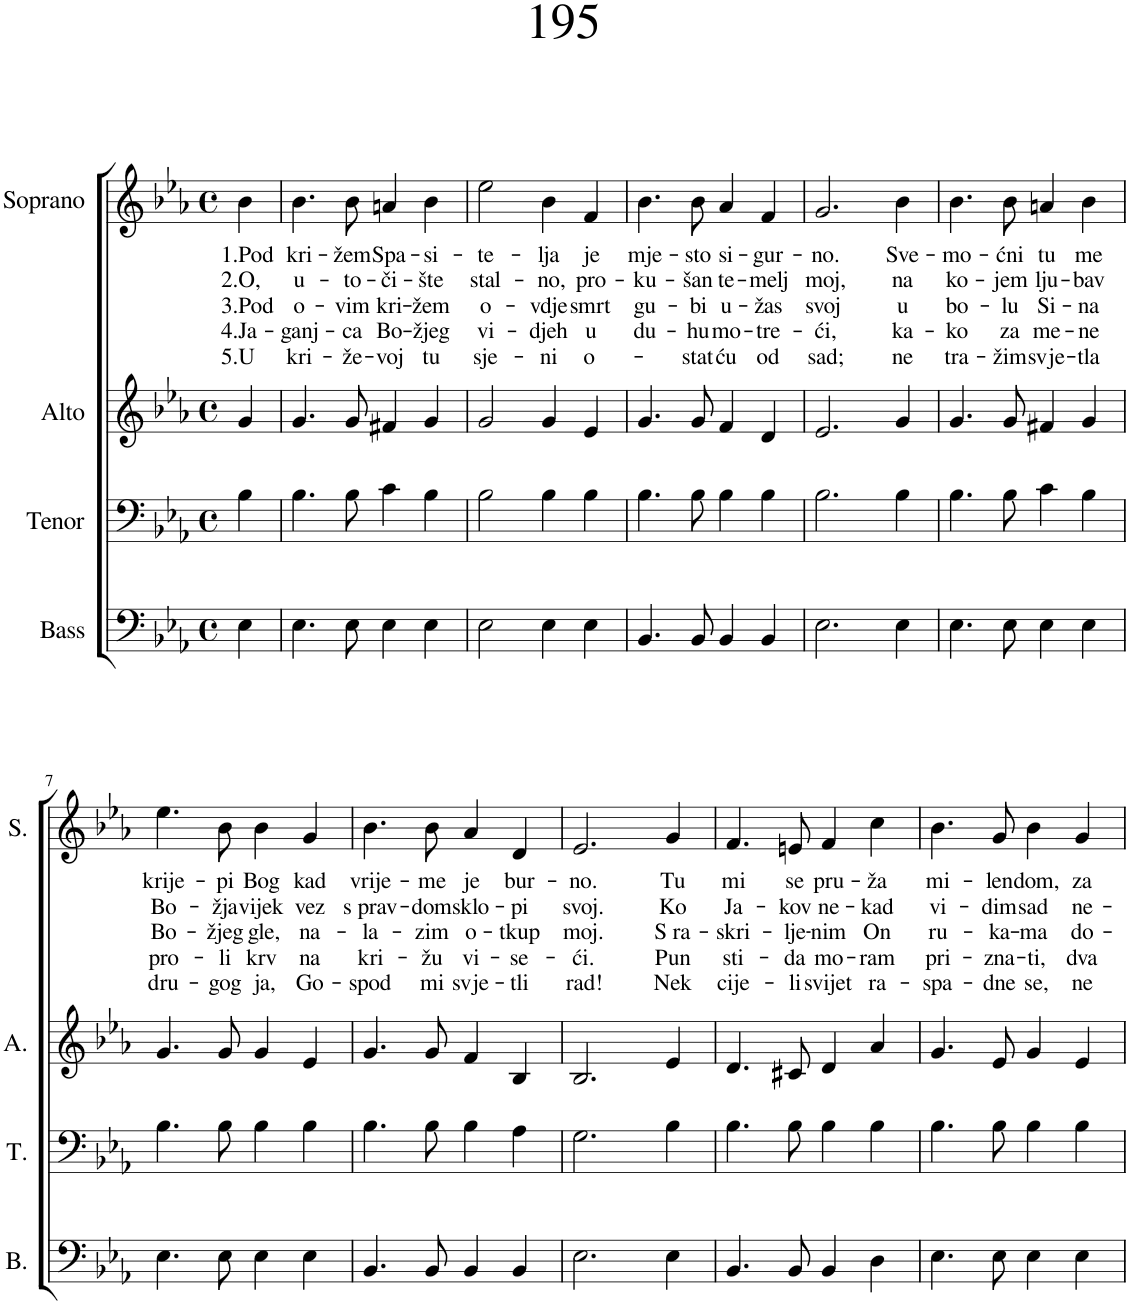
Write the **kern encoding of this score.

**kern	**kern	**kern	**kern	**text	**text	**text	**text	**text
*part4	*part3	*part2	*part1	*part1	*part1	*part1	*part1	*part1
*staff4	*staff3	*staff2	*staff1	*staff1	*staff1	*staff1	*staff1	*staff1
*I"Bass	*I"Tenor	*I"Alto	*I"Soprano	*	*	*	*	*
*I'B.	*I'T.	*I'A.	*I'S.	*	*	*	*	*
*clefF4	*clefF4	*clefG2	*clefG2	*	*	*	*	*
*k[b-e-a-]	*k[b-e-a-]	*k[b-e-a-]	*k[b-e-a-]	*	*	*	*	*
*M4/4	*M4/4	*M4/4	*M4/4	*	*	*	*	*
*met(c)	*met(c)	*met(c)	*met(c)	*	*	*	*	*
=1	=1	=1	=1	=1	=1	=1	=1	=1
!	!	!	!	!LO:LY:b	!LO:LY:b	!LO:LY:b	!LO:LY:b	!LO:LY:b
4E-\	4B-\	4g/	4b-\	1.Pod	2.O,	3.Pod	4.Ja-	5.U
=2	=2	=2	=2	=2	=2	=2	=2	=2
!	!	!	!	!LO:LY:b	!LO:LY:b	!LO:LY:b	!LO:LY:b	!LO:LY:b
4.E-\	4.B-\	4.g/	4.b-\	kri-	u-	o-	-ganj-	kri-
!	!	!	!	!LO:LY:b	!LO:LY:b	!LO:LY:b	!LO:LY:b	!LO:LY:b
8E-\	8B-\	8g/	8b-\	-žem	-to-	-vim	-ca	-že-
!	!	!	!	!LO:LY:b	!LO:LY:b	!LO:LY:b	!LO:LY:b	!LO:LY:b
4E-\	4c\	4f#X/	4an/	Spa-	-či-	kri-	Bo-	-voj
!	!	!	!	!LO:LY:b	!LO:LY:b	!LO:LY:b	!LO:LY:b	!LO:LY:b
4E-\	4B-\	4g/	4b-\	-si-	-šte	-žem	-žjeg	tu
=3	=3	=3	=3	=3	=3	=3	=3	=3
!	!	!	!	!LO:LY:b	!LO:LY:b	!LO:LY:b	!LO:LY:b	!LO:LY:b
2E-\	2B-\	2g/	2ee-\	-te-	stal-	o-	vi-	sje-
!	!	!	!	!LO:LY:b	!LO:LY:b	!LO:LY:b	!LO:LY:b	!LO:LY:b
4E-\	4B-\	4g/	4b-\	-lja	-no,	-vdje	-djeh	-ni
!	!	!	!	!LO:LY:b	!LO:LY:b	!LO:LY:b	!LO:LY:b	!LO:LY:b
4E-\	4B-\	4e-/	4f/	je	pro-	smrt	u	o-
=4	=4	=4	=4	=4	=4	=4	=4	=4
!	!	!	!	!LO:LY:b	!LO:LY:b	!LO:LY:b	!LO:LY:b	!
4.BB-/	4.B-\	4.g/	4.b-\	mje-	-ku-	gu-	du-	.
!	!	!	!	!LO:LY:b	!LO:LY:b	!LO:LY:b	!LO:LY:b	!LO:LY:b
8BB-/	8B-\	8g/	8b-\	-sto	-šan	-bi	-hu	-stat
!	!	!	!	!LO:LY:b	!LO:LY:b	!LO:LY:b	!LO:LY:b	!LO:LY:b
4BB-/	4B-\	4f/	4a-/	si-	te-	u-	mo-	ću
!	!	!	!	!LO:LY:b	!LO:LY:b	!LO:LY:b	!LO:LY:b	!LO:LY:b
4BB-/	4B-\	4d/	4f/	-gur-	-melj	-žas	-tre-	od
=5	=5	=5	=5	=5	=5	=5	=5	=5
!	!	!	!	!LO:LY:b	!LO:LY:b	!LO:LY:b	!LO:LY:b	!LO:LY:b
2.E-\	2.B-\	2.e-/	2.g/	-no.	moj,	svoj	-ći,	sad;
!	!	!	!	!LO:LY:b	!LO:LY:b	!LO:LY:b	!LO:LY:b	!LO:LY:b
4E-\	4B-\	4g/	4b-\	Sve-	na	u	ka-	ne
=6	=6	=6	=6	=6	=6	=6	=6	=6
!	!	!	!	!LO:LY:b	!LO:LY:b	!LO:LY:b	!LO:LY:b	!LO:LY:b
4.E-\	4.B-\	4.g/	4.b-\	-mo-	ko-	bo-	-ko	tra-
!	!	!	!	!LO:LY:b	!LO:LY:b	!LO:LY:b	!LO:LY:b	!LO:LY:b
8E-\	8B-\	8g/	8b-\	-ćni	-jem	-lu	za	-žim
!	!	!	!	!LO:LY:b	!LO:LY:b	!LO:LY:b	!LO:LY:b	!LO:LY:b
4E-\	4c\	4f#X/	4an/	tu	lju-	Si-	me-	svje-
!	!	!	!	!LO:LY:b	!LO:LY:b	!LO:LY:b	!LO:LY:b	!LO:LY:b
4E-\	4B-\	4g/	4b-\	me	-bav	-na	-ne	-tla
!!LO:LB:g=z
=7	=7	=7	=7	=7	=7	=7	=7	=7
!	!	!	!	!LO:LY:b	!LO:LY:b	!LO:LY:b	!LO:LY:b	!LO:LY:b
4.E-\	4.B-\	4.g/	4.ee-\	krije-	Bo-	Bo-	pro-	dru-
!	!	!	!	!LO:LY:b	!LO:LY:b	!LO:LY:b	!LO:LY:b	!LO:LY:b
8E-\	8B-\	8g/	8b-\	-pi	-žja	-žjeg	-li	-gog
!	!	!	!	!LO:LY:b	!LO:LY:b	!LO:LY:b	!LO:LY:b	!LO:LY:b
4E-\	4B-\	4g/	4b-\	Bog	vijek	gle,	krv	ja,
!	!	!	!	!LO:LY:b	!LO:LY:b	!LO:LY:b	!LO:LY:b	!LO:LY:b
4E-\	4B-\	4e-/	4g/	kad	vez	na-	na	Go-
=8	=8	=8	=8	=8	=8	=8	=8	=8
!	!	!	!	!LO:LY:b	!LO:LY:b	!LO:LY:b	!LO:LY:b	!LO:LY:b
4.BB-/	4.B-\	4.g/	4.b-\	vrije-	s prav-	-la-	kri-	-spod
!	!	!	!	!LO:LY:b	!LO:LY:b	!LO:LY:b	!LO:LY:b	!LO:LY:b
8BB-/	8B-\	8g/	8b-\	-me	-dom	-zim	-žu	mi
!	!	!	!	!LO:LY:b	!LO:LY:b	!LO:LY:b	!LO:LY:b	!LO:LY:b
4BB-/	4B-\	4f/	4a-/	je	sklo-	o-	vi-	svje-
!	!	!	!	!LO:LY:b	!LO:LY:b	!LO:LY:b	!LO:LY:b	!LO:LY:b
4BB-/	4A-\	4B-/	4d/	bur-	-pi	-tkup	-se-	-tli
=9	=9	=9	=9	=9	=9	=9	=9	=9
!	!	!	!	!LO:LY:b	!LO:LY:b	!LO:LY:b	!LO:LY:b	!LO:LY:b
2.E-\	2.G\	2.B-/	2.e-/	-no.	svoj.	moj.	-ći.	rad!
!	!	!	!	!LO:LY:b	!LO:LY:b	!LO:LY:b	!LO:LY:b	!LO:LY:b
4E-\	4B-\	4e-/	4g/	Tu	Ko	S ra-	Pun	Nek
=10	=10	=10	=10	=10	=10	=10	=10	=10
!	!	!	!	!LO:LY:b	!LO:LY:b	!LO:LY:b	!LO:LY:b	!LO:LY:b
4.BB-/	4.B-\	4.d/	4.f/	mi	Ja-	-skri-	sti-	cije-
!	!	!	!	!LO:LY:b	!LO:LY:b	!LO:LY:b	!LO:LY:b	!LO:LY:b
8BB-/	8B-\	8c#X/	8en/	se	-kov	-lje-	-da	-li
!	!	!	!	!LO:LY:b	!LO:LY:b	!LO:LY:b	!LO:LY:b	!LO:LY:b
4BB-/	4B-\	4d/	4f/	pru-	ne-	-nim	mo-	svijet
!	!	!	!	!LO:LY:b	!LO:LY:b	!LO:LY:b	!LO:LY:b	!LO:LY:b
4D\	4B-\	4a-/	4cc\	-ža	-kad	On	-ram	ra-
=11	=11	=11	=11	=11	=11	=11	=11	=11
!	!	!	!	!LO:LY:b	!LO:LY:b	!LO:LY:b	!LO:LY:b	!LO:LY:b
4.E-\	4.B-\	4.g/	4.b-\	mi-	vi-	ru-	pri-	-spa-
!	!	!	!	!LO:LY:b	!LO:LY:b	!LO:LY:b	!LO:LY:b	!LO:LY:b
8E-\	8B-\	8e-/	8g/	-len	-dim	-ka-	-zna-	-dne
!	!	!	!	!LO:LY:b	!LO:LY:b	!LO:LY:b	!LO:LY:b	!LO:LY:b
4E-\	4B-\	4g/	4b-\	dom,	sad	-ma	-ti,	se,
!	!	!	!	!LO:LY:b	!LO:LY:b	!LO:LY:b	!LO:LY:b	!LO:LY:b
4E-\	4B-\	4e-/	4g/	za	ne-	do-	dva	ne
=	=	=	=	=	=	=	=	=
*-	*-	*-	*-	*-	*-	*-	*-	*-
